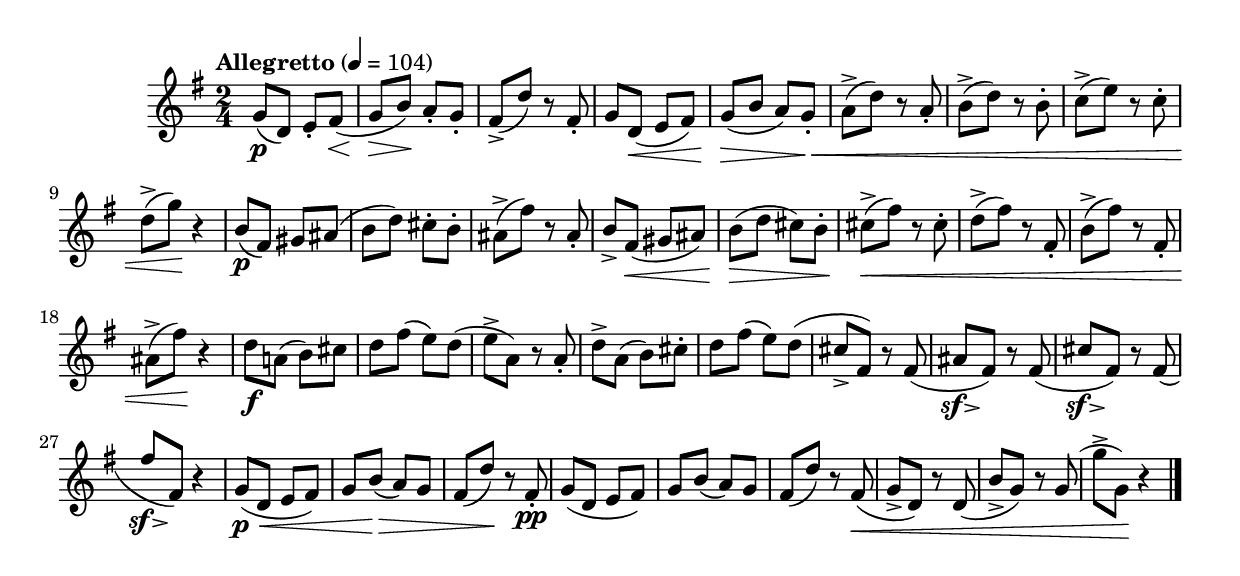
\version "2.22.0"

\version "2.24.0"

#(begin

(define sf-accent-markup #{
  \markup {
    \concat {
      \dynamic "sf"
      \hspace #0.25
      \raise #0.5 \musicglyph #"scripts.sforzato"
    }
  }
#})

(append! default-script-alist
  (list
    `(sf-accent
      . (
          (stencil . ,ly:text-interface::print)
          (text . ,sf-accent-markup)
          (avoid-slur . around)
          (padding . 0.3)
          (direction . ,DOWN)))))

(define sf-accent (make-articulation 'sf-accent))

)


\relative {
  \language "english"

  \transposition f

  \tempo "Allegretto" 4=104

  \key g \major
  \time 2/4

  g'8( \p d) e-. f-sharp( \< |
  g8 \> b) \! a-. g-. |
  f-sharp8->( d') r f-sharp,-. |
  g8 d( \< e f-sharp) |
  g8( \> b a) g-. \< |
  a8->( d) r a-. |
  b8->( d) r b-. |
  c8->( e) r c-. |
  d8->( g) \! r4 |

  b,8( \p f-sharp) g-sharp a-sharp( |
  b8 d) c-sharp-. b-. |
  a-sharp8->( f-sharp') r a-sharp,-. |
  b8-> f-sharp( \< g-sharp a-sharp) |
  b8( \> d c-sharp) b-. |
  c-sharp8->( \< f-sharp) r c-sharp-. |
  d8->( f-sharp) r f-sharp,-. |
  b8->( f-sharp') r f-sharp,-. |
  a-sharp8->( f-sharp') \! r4 |

  d8 \f a!( b) c-sharp |
  d8 f-sharp( e) d( |
  e8-> a,) r a-. |
  d8-> a( b) c-sharp-. |
  d8 f-sharp( e) d( |
  c-sharp8-> f-sharp,) r8 \stemUp 8( |
  a-sharp8\sf-accent f-sharp) r8 8( |
  c-sharp'8\sf-accent f-sharp,) r8 8( |
  f-sharp'8\sf-accent f-sharp,) \stemNeutral r4 |

  g8( \p \< d e f-sharp) |
  g8 b( \> a) g |
  f-sharp8( d') \! r f-sharp,-. \pp |
  g8( d e f-sharp) |
  g8 b( a) g |
  f-sharp8( d') r f-sharp,( \< |
  g8-> d) r8 8( |
  b'8 \tweak avoid-slur #'inside -> g) r8 8( |
  g'8-> g,) \! r4 | \bar "|."
}
